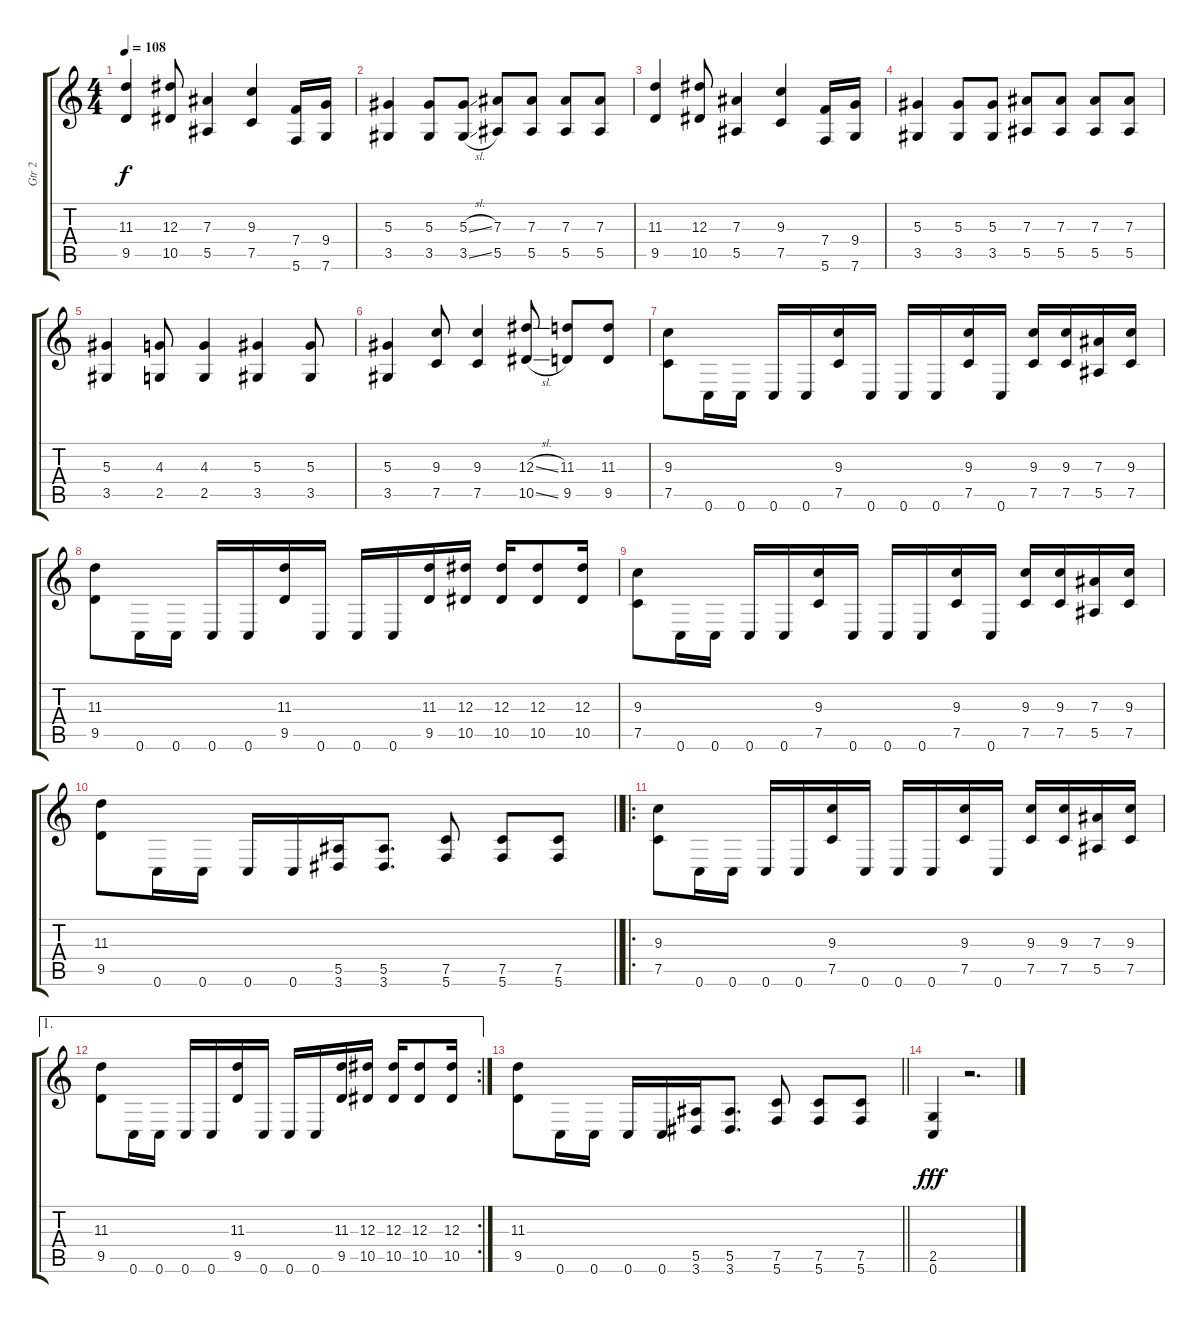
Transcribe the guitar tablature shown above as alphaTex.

\track ("Gtr 2" "Gtr 2") {instrument overdrivenguitar}
\staff {score tabs}
\tuning (C4 G3 Eb3 Bb2 F2 C2) {hide}
\ts (4 4)
\tempo 108
\clef g2
\ks c
(11.3 9.5).4{dy f} (12.3 10.5).8 (7.3 5.5).4 (9.3 7.5).4 (7.4 5.6).16 (9.4 7.6).16 |
(5.3 3.5).4 (5.3 3.5).8 (5.3{sl} 3.5{sl}).8 (7.3 5.5).8 (7.3 5.5).8 (7.3 5.5).8 (7.3 5.5).8 |
(11.3 9.5).4 (12.3 10.5).8 (7.3 5.5).4 (9.3 7.5).4 (7.4 5.6).16 (9.4 7.6).16 |
(5.3 3.5).4 (5.3 3.5).8 (5.3 3.5).8 (7.3 5.5).8 (7.3 5.5).8 (7.3 5.5).8 (7.3 5.5).8 |
(5.3 3.5).4 (4.3 2.5).8 (4.3 2.5).4 (5.3 3.5).4 (5.3 3.5).8 |
(5.3 3.5).4 (9.3 7.5).8 (9.3 7.5).4 (12.3{sl} 10.5{sl}).8 (11.3 9.5).8 (11.3 9.5).8 |
(9.3 7.5).8{beam Down} 0.6.16{beam Down} 0.6.16{beam Down} 0.6.16 0.6.16 (9.3 7.5).16 0.6.16 0.6.16 0.6.16 (9.3 7.5).16 0.6.16 (9.3 7.5).16 (9.3 7.5).16 (7.3 5.5).16 (9.3 7.5).16 |
(11.3 9.5).8{beam Down} 0.6.16{beam Down} 0.6.16{beam Down} 0.6.16 0.6.16 (11.3 9.5).16 0.6.16 0.6.16 0.6.16 (11.3 9.5).16 (12.3 10.5).16 (12.3 10.5).16 (12.3 10.5).8 (12.3 10.5).16 |
(9.3 7.5).8{beam Down} 0.6.16{beam Down} 0.6.16{beam Down} 0.6.16 0.6.16 (9.3 7.5).16 0.6.16 0.6.16 0.6.16 (9.3 7.5).16 0.6.16 (9.3 7.5).16 (9.3 7.5).16 (7.3 5.5).16 (9.3 7.5).16 |
\barLineRight lightlight
(11.3 9.5).8{beam Down} 0.6.16{beam Down} 0.6.16{beam Down} 0.6.16 0.6.16 (5.5 3.6).16 (5.5 3.6).8{d} (7.5 5.6).8 (7.5 5.6).8 (7.5 5.6).8 |
\ro
(9.3 7.5).8{beam Down} 0.6.16{beam Down} 0.6.16{beam Down} 0.6.16 0.6.16 (9.3 7.5).16 0.6.16 0.6.16 0.6.16 (9.3 7.5).16 0.6.16 (9.3 7.5).16 (9.3 7.5).16 (7.3 5.5).16 (9.3 7.5).16 |
\ae 1
\rc 2
(11.3 9.5).8{beam Down} 0.6.16{beam Down} 0.6.16{beam Down} 0.6.16 0.6.16 (11.3 9.5).16 0.6.16 0.6.16 0.6.16 (11.3 9.5).16 (12.3 10.5).16 (12.3 10.5).16 (12.3 10.5).8 (12.3 10.5).16 |
\barLineRight lightlight
(11.3 9.5).8{beam Down} 0.6.16{beam Down} 0.6.16{beam Down} 0.6.16 0.6.16 (5.5 3.6).16 (5.5 3.6).8{d} (7.5 5.6).8 (7.5 5.6).8 (7.5 5.6).8 |
(2.5 0.6).4{dy fff} r.2{d}
